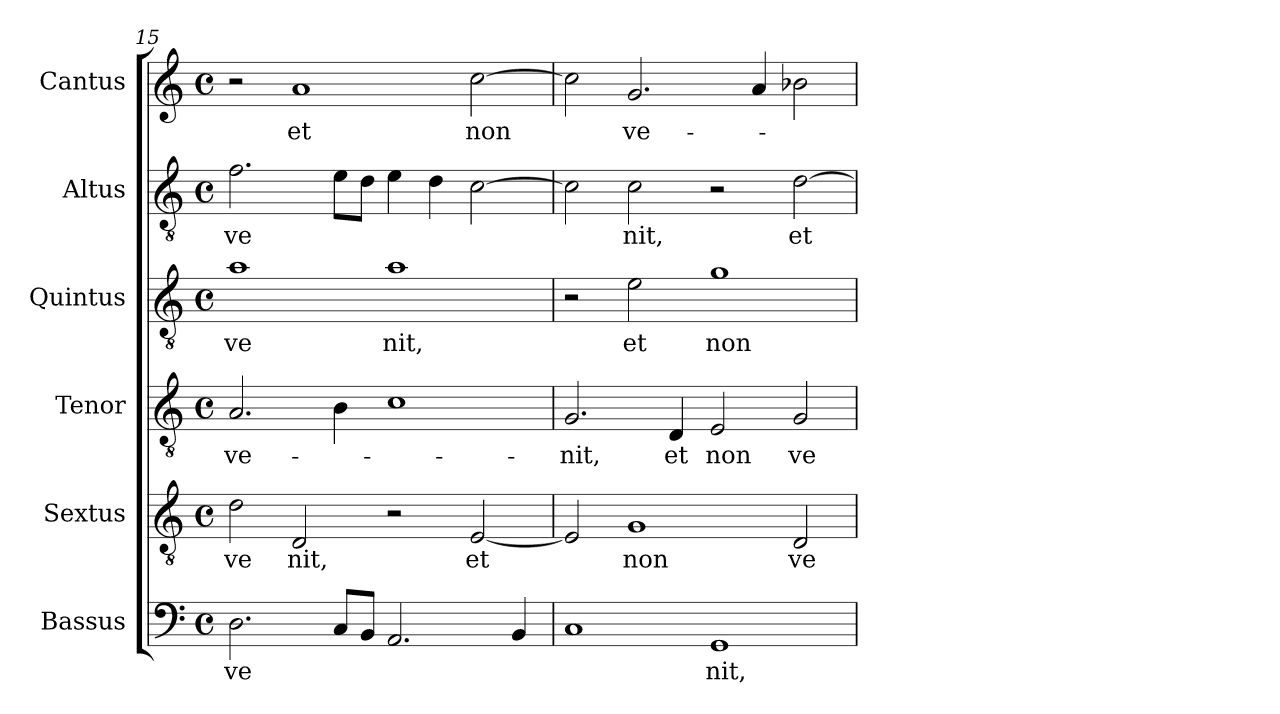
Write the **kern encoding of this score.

**kern	**text	**kern	**text	**kern	**text	**kern	**text	**kern	**text	**kern	**text
*part6	*part6	*part5	*part5	*part4	*part4	*part3	*part3	*part2	*part2	*part1	*part1
*staff6	*staff6	*staff5	*staff5	*staff4	*staff4	*staff3	*staff3	*staff2	*staff2	*staff1	*staff1
*I"Bassus	*	*I"Sextus	*	*I"Tenor	*	*I"Quintus	*	*I"Altus	*	*I"Cantus	*
*clefF4	*	*clefGv2	*	*clefGv2	*	*clefGv2	*	*clefGv2	*	*clefG2	*
*M4/4	*	*M4/4	*	*M4/4	*	*M4/4	*	*M4/4	*	*M4/4	*
*met(c)	*	*met(c)	*	*met(c)	*	*met(c)	*	*met(c)	*	*met(c)	*
=15	=15	=15	=15	=15	=15	=15	=15	=15	=15	=15	=15
!	!LO:LY:b:cj	!	!LO:LY:b:cj	!	!LO:LY:b:cj	!	!LO:LY:b:cj	!	!LO:LY:b:cj	!	!
2.D\	ve	2d\	ve	2.A/	ve-	1a	ve	2.f\	ve	2r	.
!	!	!	!LO:LY:b:cj	!	!	!	!	!	!	!	!LO:LY:b:cj
.	.	2D/	nit,	.	.	.	.	.	.	1a	et
8C/L	.	.	.	4B\	.	.	.	8e\L	.	.	.
8BB/J	.	.	.	.	.	.	.	8d\J	.	.	.
!	!	!	!	!	!	!	!LO:LY:b:cj	!	!	!	!
2.AA/	.	2r	.	1c	.	1a	nit,	4e\	.	.	.
.	.	.	.	.	.	.	.	4d\	.	.	.
!	!	!	!LO:LY:b:cj	!	!	!	!	!	!	!	!LO:LY:b
.	.	[<2E/	et	.	.	.	.	[>2c\	.	[>2cc\	non
4BB/	.	.	.	.	.	.	.	.	.	.	.
=16	=16	=16	=16	=16	=16	=16	=16	=16	=16	=16	=16
!	!	!	!	!	!LO:LY:b:cj	!	!	!	!	!	!
1C	.	2E/]	.	2.G/	-nit,	2r	.	2c\]	.	2cc\]	.
!	!	!	!LO:LY:b:cj	!	!	!	!LO:LY:b:cj	!	!LO:LY:b:cj	!	!LO:LY:b:cj
.	.	1G	non	.	.	2e\	et	2c\	nit,	2.g/	ve-
!	!	!	!	!	!LO:LY:b:cj	!	!	!	!	!	!
.	.	.	.	4D/	et	.	.	.	.	.	.
!	!LO:LY:b:cj	!	!	!	!LO:LY:b:cj	!	!LO:LY:b	!	!	!	!
1GG	nit,	.	.	2E/	non	1g	non	2r	.	.	.
.	.	.	.	.	.	.	.	.	.	4a/	.
!	!	!	!LO:LY:b:cj	!	!LO:LY:b:cj	!	!	!	!LO:LY:b:cj	!	!
.	.	2D/	ve	2G/	ve-	.	.	[>2d\	et	2b-X\	.
=	=	=	=	=	=	=	=	=	=	=	=
*-	*-	*-	*-	*-	*-	*-	*-	*-	*-	*-	*-
